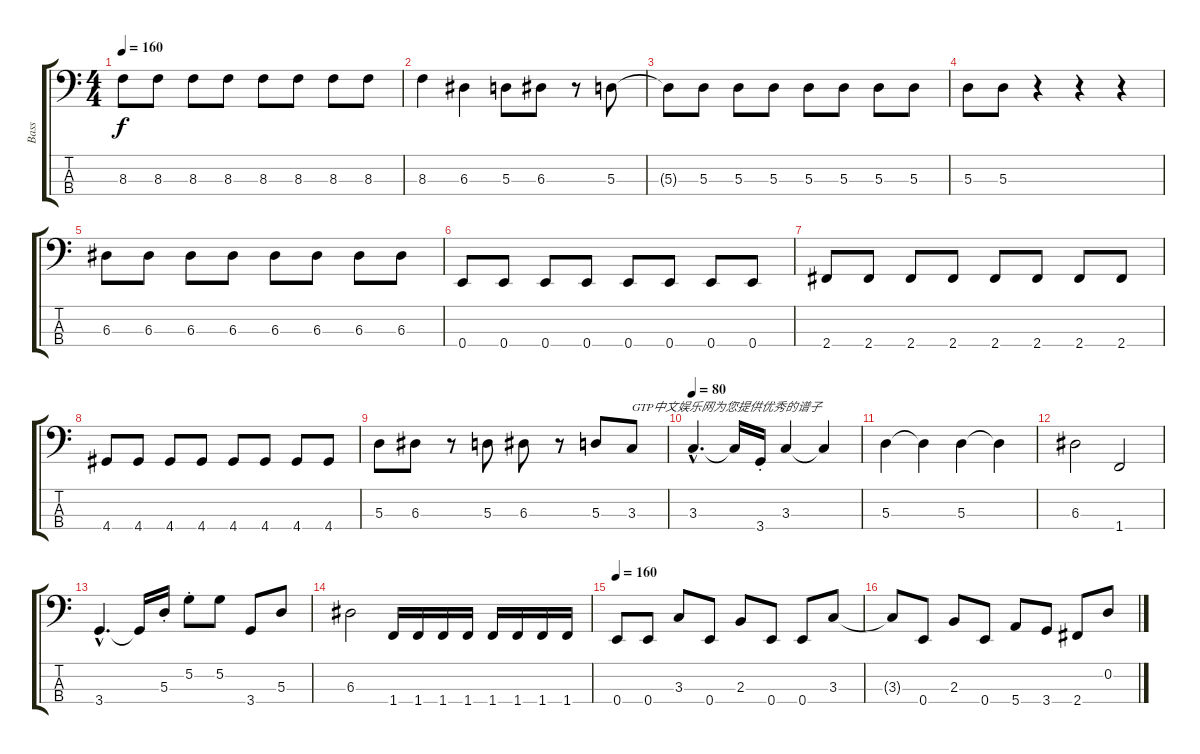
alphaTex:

\track ("Bass" "Bass") {instrument electricbassfinger}
\staff {score tabs}
\tuning (G2 D2 A1 E1) {hide}
\ts (4 4)
\tempo 160
\clef f4
\ks c
8.3.8{dy f} 8.3.8 8.3.8 8.3.8 8.3.8 8.3.8 8.3.8 8.3.8 |
8.3.4 6.3.4 5.3.8 6.3.8 r.8 5.3.8 |
5.3{t}.8 5.3.8 5.3.8 5.3.8 5.3.8 5.3.8 5.3.8 5.3.8 |
5.3.8 5.3.8 r.4 r.4 r.4 |
6.3.8 6.3.8 6.3.8 6.3.8 6.3.8 6.3.8 6.3.8 6.3.8 |
0.4.8 0.4.8 0.4.8 0.4.8 0.4.8 0.4.8 0.4.8 0.4.8 |
2.4.8 2.4.8 2.4.8 2.4.8 2.4.8 2.4.8 2.4.8 2.4.8 |
4.4.8 4.4.8 4.4.8 4.4.8 4.4.8 4.4.8 4.4.8 4.4.8 |
5.3.8 6.3.8 r.8 5.3.8 6.3.8 r.8 5.3.8 3.3.8{txt "GTP中文娱乐网为您提供优秀的谱子"} |
\tempo 80
3.3{hac}.4{d} 3.3{t}.16 3.4{st}.16 3.3.4 3.3{t}.4 |
5.3.4 5.3{t}.4 5.3.4 5.3{t}.4 |
6.3.2 1.4.2 |
3.4{hac}.4{d} 3.4{t}.16 5.3{st}.16 5.2{st}.8 5.2.8 3.4.8 5.3.8 |
6.3.2 1.4.16 1.4.16 1.4.16 1.4.16 1.4.16 1.4.16 1.4.16 1.4.16 |
\tempo 160
0.4.8 0.4.8 3.3.8 0.4.8 2.3.8 0.4.8 0.4.8 3.3.8 |
3.3{t}.8 0.4.8 2.3.8 0.4.8 5.4.8 3.4.8 2.4.8 0.2.8
